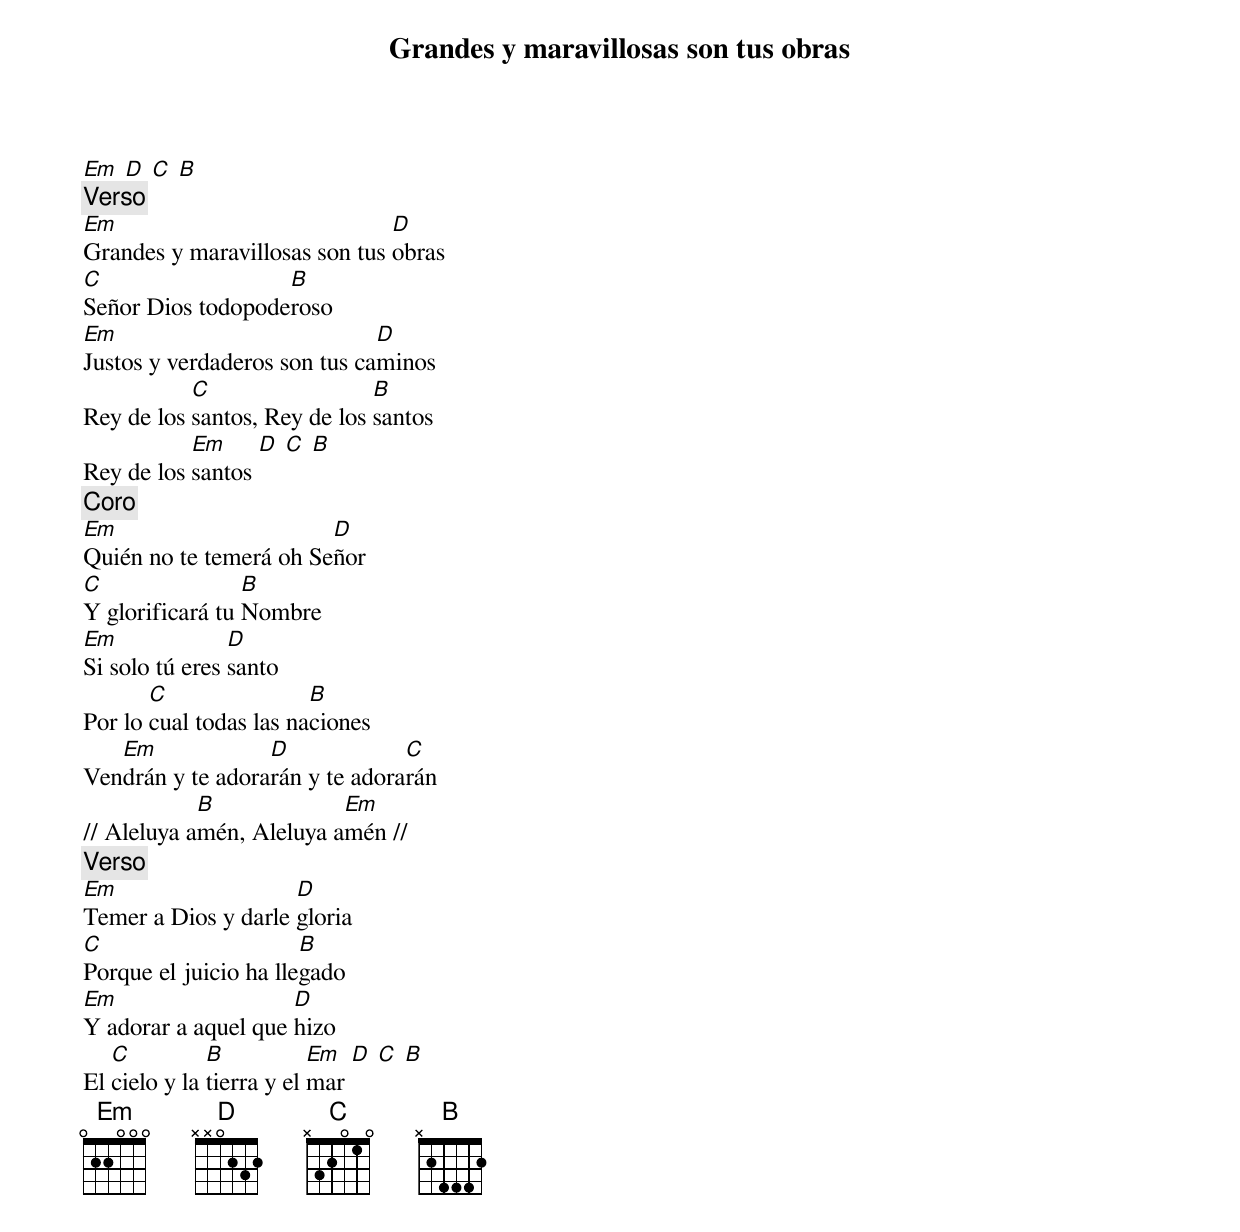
{title: Grandes y maravillosas son tus obras}
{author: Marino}
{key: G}
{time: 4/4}
[Em] [D] [C] [B]
{comment: Verso }
[Em]Grandes y maravillosas son tus [D]obras
[C]Señor Dios todopode[B]roso
[Em]Justos y verdaderos son tus ca[D]minos
Rey de los [C]santos, Rey de los [B]santos
Rey de los [Em]santos [D] [C] [B]
{ comment: Coro }
[Em]Quién no te temerá oh Se[D]ñor
[C]Y glorificará tu [B]Nombre
[Em]Si solo tú eres [D]santo
Por lo [C]cual todas las na[B]ciones
Ven[Em]drán y te adora[D]rán y te adora[C]rán
// Aleluya a[B]mén, Aleluya a[Em]mén //
{comment: Verso}
[Em]Temer a Dios y darle [D]gloria
[C]Porque el juicio ha lle[B]gado
[Em]Y adorar a aquel que [D]hizo
El [C]cielo y la [B]tierra y el [Em]mar [D] [C] [B]
